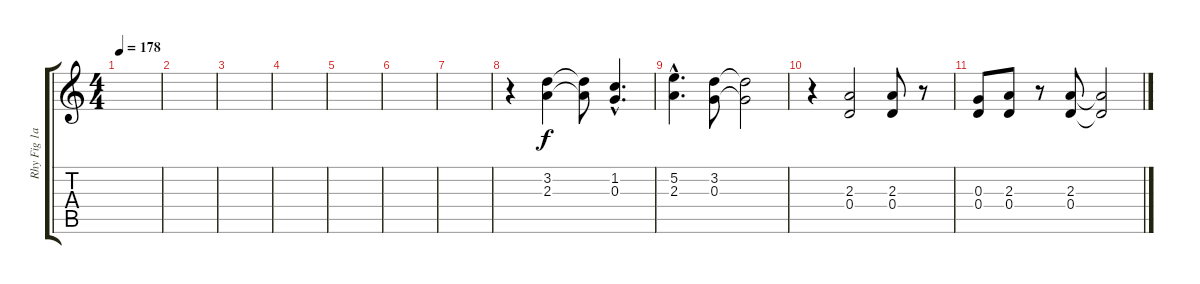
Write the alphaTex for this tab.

\track ("Rhy Fig 1a" "Rhy Fig 1a") {instrument overdrivenguitar}
\staff {score tabs}
\tuning (E4 B3 G3 D3 A2 E2) {hide}
\ts (4 4)
\tempo 178
\clef g2
\ks c
|
|
|
|
|
|
|
r.4 (3.2 2.3).4 (3.2{t} 2.3{t}).8 (1.2{hac} 0.3{hac}).4{d} |
(5.2{hac} 2.3{hac}).4{d} (3.2 0.3).8 (3.2{t} 0.3{t}).2 |
r.4 (2.3 0.4).2 (2.3 0.4).8 r.8 |
(0.3 0.4).8 (2.3 0.4).8 r.8 (2.3 0.4).8 (2.3{t} 0.4{t}).2
